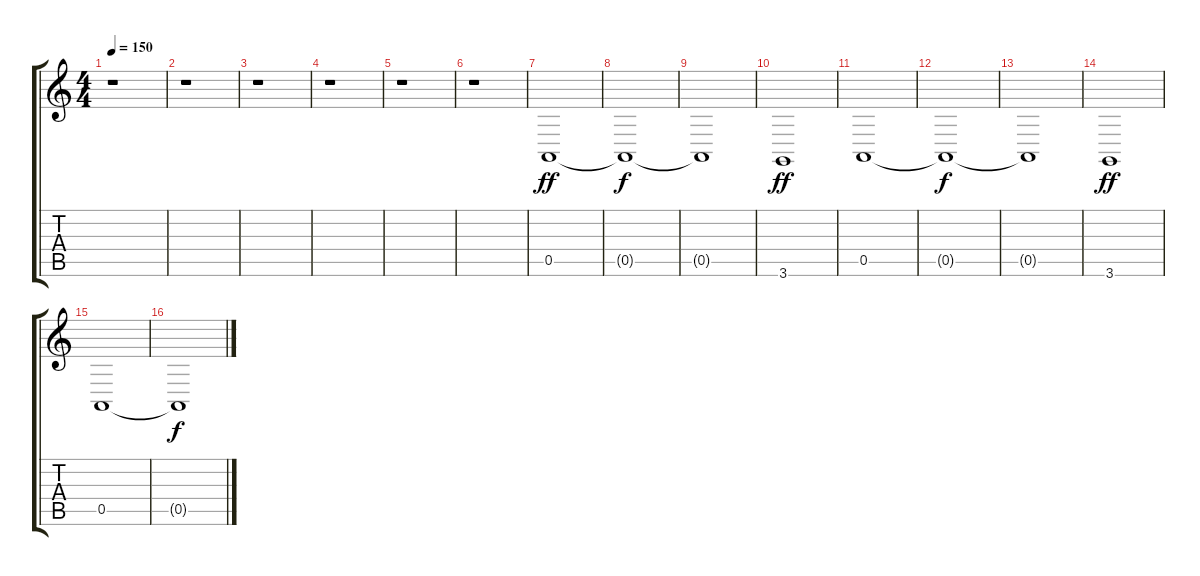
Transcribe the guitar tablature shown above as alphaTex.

\track "" {instrument choiraahs}
\staff {score tabs}
\tuning (E4 B3 G3 D3 A2 E2) {hide}
\ts (4 4)
\tempo 150
\clef g2
\ks c
r.1{dy ff} |
r.1 |
r.1 |
r.1 |
r.1 |
r.1 |
0.5.1 |
0.5{t}.1{dy f} |
0.5{t}.1 |
3.6.1{dy ff} |
0.5.1 |
0.5{t}.1{dy f} |
0.5{t}.1 |
3.6.1{dy ff} |
0.5.1 |
0.5{t}.1{dy f}
